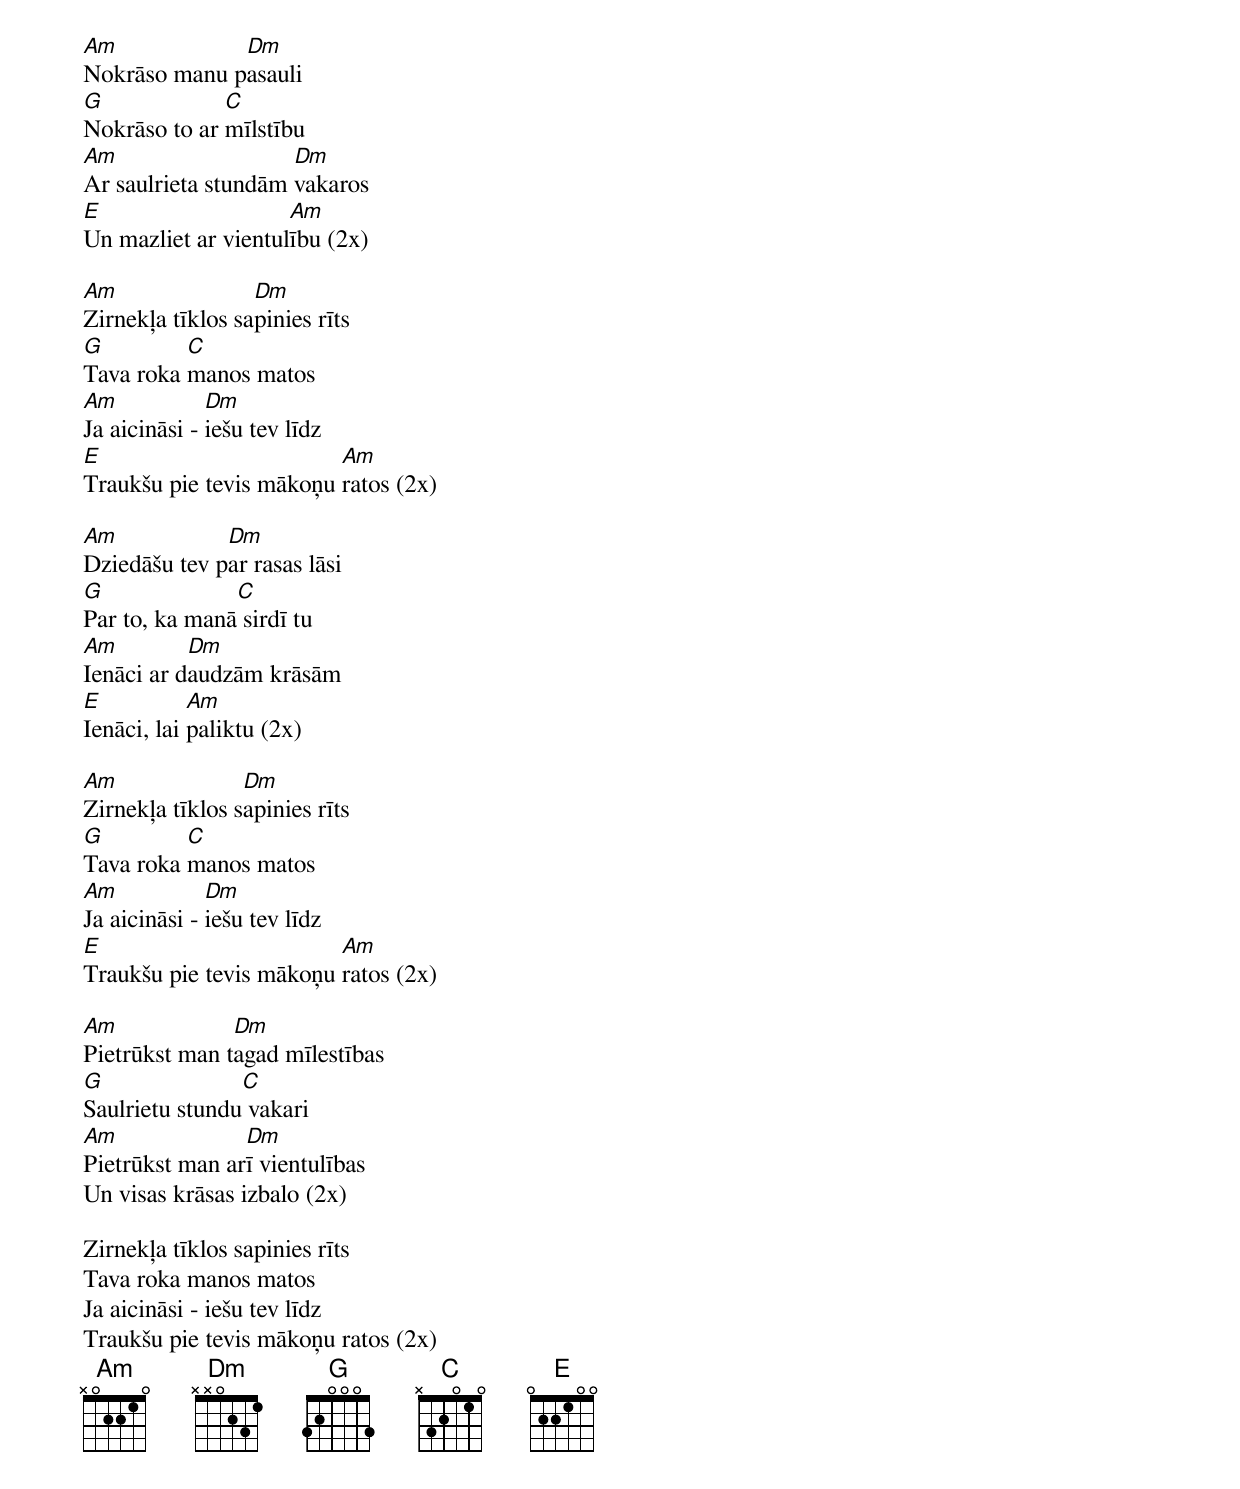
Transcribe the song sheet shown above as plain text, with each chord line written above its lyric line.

Am            Dm
Nokrāso manu pasauli
G             C
Nokrāso to ar mīlstību
Am                   Dm
Ar saulrieta stundām vakaros
E                    Am
Un mazliet ar vientulību (2x)

Am                Dm
Zirnekļa tīklos sapinies rīts
G         C
Tava roka manos matos
Am            Dm
Ja aicināsi - iešu tev līdz
E                        Am
Traukšu pie tevis mākoņu ratos (2x)

Am            Dm
Dziedāšu tev par rasas lāsi
G              C
Par to, ka manā sirdī tu
Am         Dm
Ienāci ar daudzām krāsām
E           Am
Ienāci, lai paliktu (2x)

Am               Dm
Zirnekļa tīklos sapinies rīts
G         C
Tava roka manos matos
Am            Dm
Ja aicināsi - iešu tev līdz
E                        Am
Traukšu pie tevis mākoņu ratos (2x)

Am             Dm
Pietrūkst man tagad mīlestības
G               C
Saulrietu stundu vakari
Am              Dm
Pietrūkst man arī vientulības
Un visas krāsas izbalo (2x)

Zirnekļa tīklos sapinies rīts
Tava roka manos matos
Ja aicināsi - iešu tev līdz
Traukšu pie tevis mākoņu ratos (2x)
